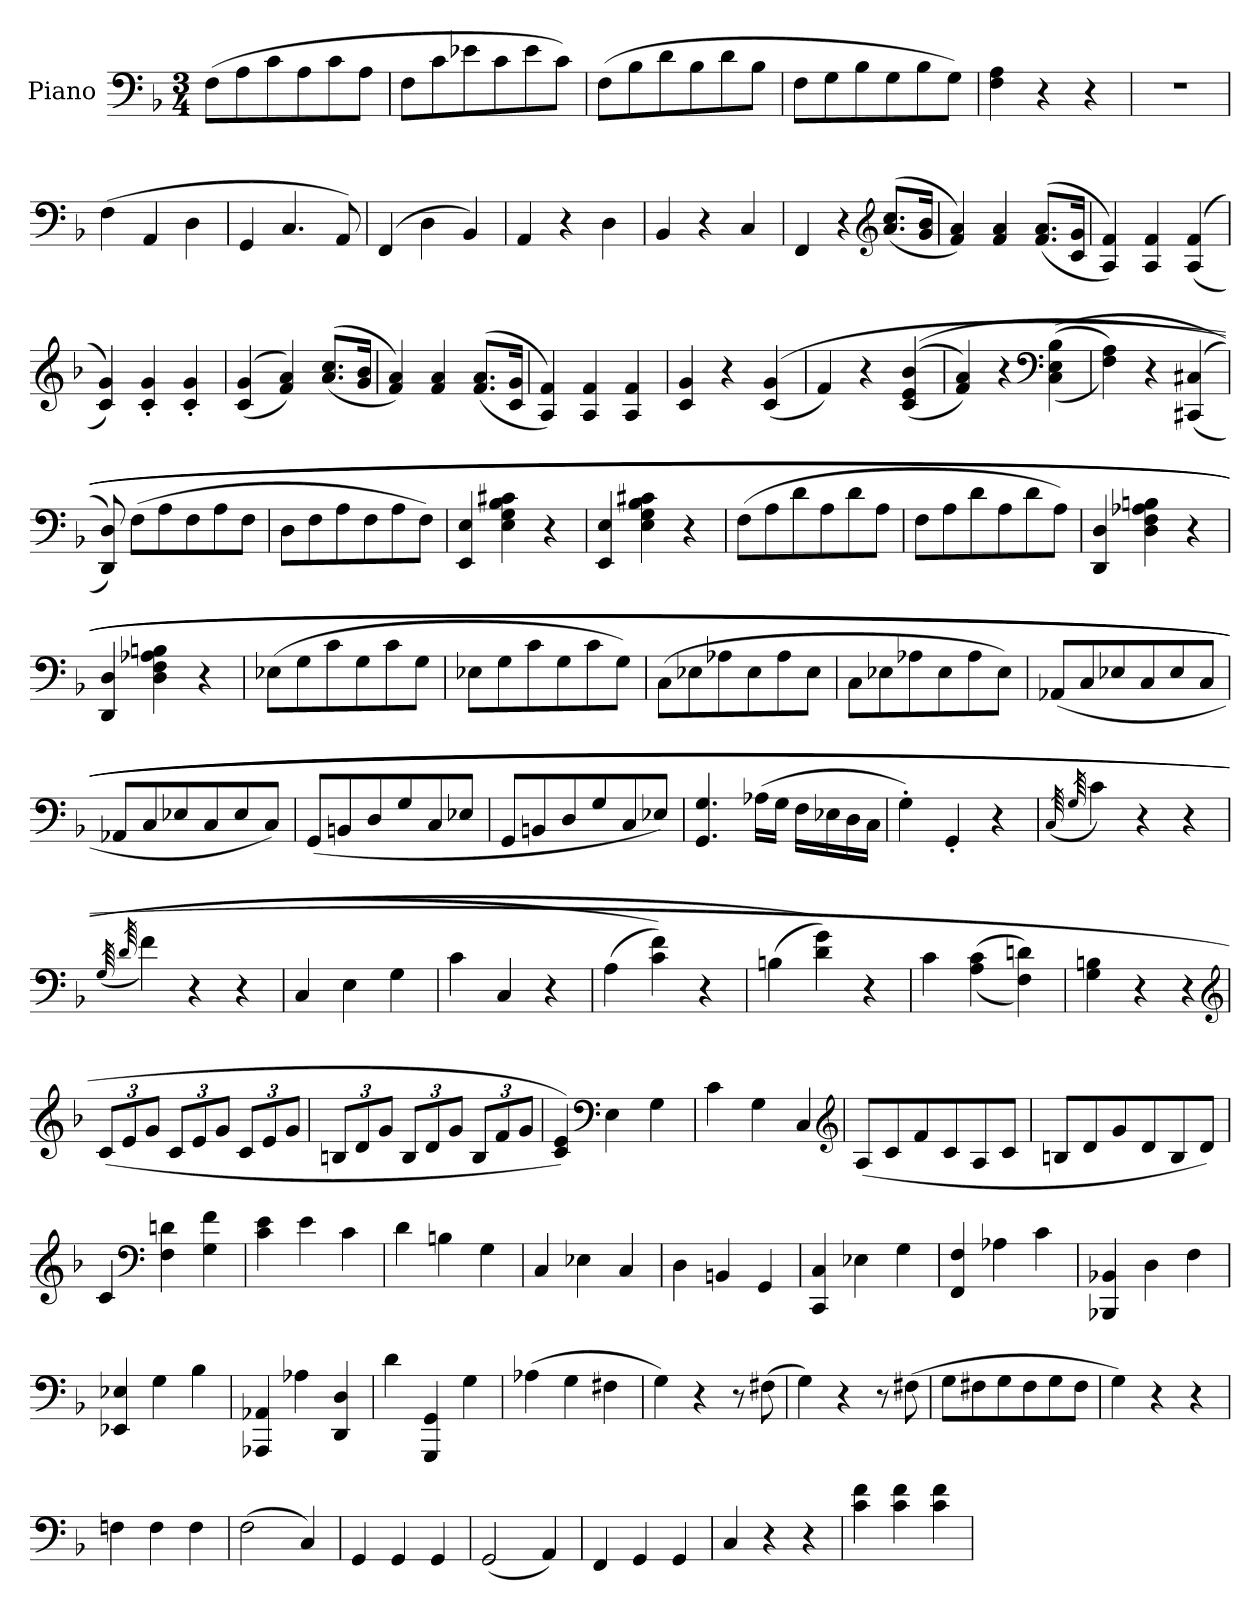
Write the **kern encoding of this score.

**kern
*part1
*staff1
*I"Piano
*I'Pno
*clefF4
*k[b-]
*F:
*M3/4
*MM144
=
(8FL
8A
8c
8A
8c
8AJ
=
8FL
8c
8e-X
8c
8e-
8cJ)
=
(8FL
8B-
8d
8B-
8d
8B-J
=
8FL
8G
8B-
8G
8B-
8GJ)
=
4F 4A
4r
4r
=
2.r
=
(4F
4AA
4D
=
4GG
4.C
8AA)
=
(4FF
4D
4BB-)
=
4AA
4r
4D
=
4BB-
4r
4C
=
4FF
4r
*clefG2
(<(>8.a 8.ccL
16g 16b-Jk
=
4f 4a))
4f 4a
(<(>8.f 8.aL
16c 16gJk
=
4A 4f))
4A 4f
(<(>4A 4f
=
4c 4g))
4c' 4g'
4c' 4g'
=
(<(>4c 4g
4f 4a))
(<(>8.a 8.ccL
16g 16b-Jk
=
4f 4a))
4f 4a
(<(>8.f 8.aL
16c 16gJk
=
4A 4f))
4A 4f
4A 4f
=
4c 4g
4r
((4c 4g
=
4f)
4r
(<(>(4c 4e 4b-
=
4f 4a))
4r
*clefF4
(<(>(4C 4E 4B-
=
4F 4A))
4r
(<(>4CC#X 4C#X
=
8DD 8D))
(8FL
8A
8F
8A
8FJ
=
8DL
8F
8A
8F
8A
8FJ)
=
4EE 4E
4E 4G 4B- 4c#X
4r
=
4EE 4E
4E 4G 4B- 4c#X
4r
=
(8FL
8A
8d
8A
8d
8AJ
=
8FL
8A
8d
8A
8d
8AJ)
=
4DD 4D
4D 4F 4A-X 4Bn
4r
=
4DD 4D
4D 4F 4A-X 4Bn
4r
=
(8E-XL
8G
8c
8G
8c
8GJ
=
8E-XL
8G
8c
8G
8c
8GJ)
=
(8CL
8E-X
8A-X
8E-
8A-
8E-J
=
8CL
8E-X
8A-X
8E-
8A-
8E-J)
=
(8AA-XL
8C
8E-X
8C
8E-
8CJ
=
8AA-XL
8C
8E-X
8C
8E-
8CJ)
=
(8GGL
8BBn
8D
8G
8C
8E-XJ
=
8GGL
8BBn
8D
8G
8C
8E-XJ)
=
4.GG 4.G
(16A-XLL
16GJJ
16FLL
16E-X
16D
16CJJ
=
4G')
4GG'
4r
=
(64qC
64qG
4c)
4r
4r
=
(64qG
64qd
4f)
4r
4r
=
4C
4E
4G
=
4c
4C
4r
=
(4A
4c 4f))
4r
=
(4Bn
4d 4g))
4r
=
4c
(<(>4A 4c
4F 4dn))
=
4G 4Bn
4r
4r
*clefG2
=
(12cL
12e
12gJ
12cL
12e
12gJ
12cL
12e
12gJ
=
12BnL
12d
12gJ
12BL
12d
12gJ
12BL
12f
12gJ
=
4c 4e))
*clefF4
4E
4G
=
4c
4G
4C
*clefG2
=
(8AL
8c
8f
8c
8A
8cJ
=
8BnL
8d
8g
8d
8B
8dJ)
=
4c
*clefF4
4F 4dn
4G 4f
=
4c 4e
4e
4c
=
4d
4Bn
4G
=
4C
4E-X
4C
=
4D
4BBn
4GG
=
4CC 4C
4E-X
4G
=
4FF 4F
4A-X
4c
=
4BBB-X 4BB-X
4D
4F
=
4EE-X 4E-X
4G
4B-
=
4AAA-X 4AA-X
4A-X
4DD 4D
=
4d
4GGG 4GG
4G
=
(4A-X
4G
4F#X
=
4G)
4r
8r
(8F#X
=
4G)
4r
8r
(8F#X
=
8GL
8F#X
8G
8F#
8G
8F#J
=
4G)
4r
4r
=
4Fn
4F
4F
=
(2F
4C)
=
4GG
4GG
4GG
=
(2GG
4AA)
=
4FF
4GG
4GG
=
4C
4r
4r
=
4c 4f
4c 4f
4c 4f
=
*-
